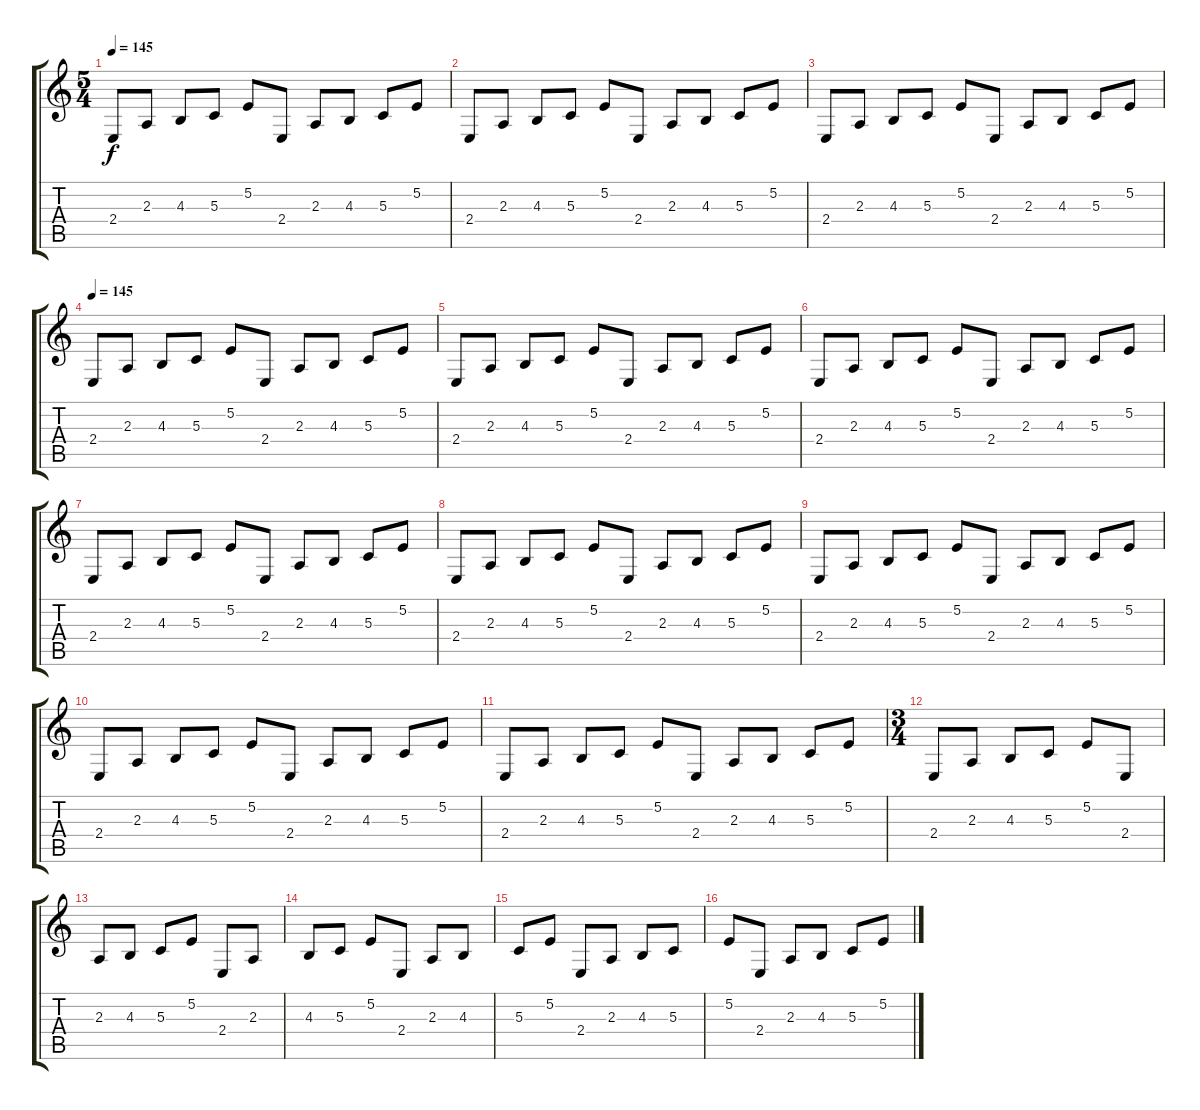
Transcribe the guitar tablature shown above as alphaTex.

\track "" {instrument brightacousticpiano}
\staff {score tabs}
\tuning (E4 B3 G3 D3 A2 E2) {hide}
\ts (5 4)
\tempo 145
\clef g2
\ks c
2.4.8{dy f} 2.3.8 4.3.8 5.3.8 5.2.8 2.4.8 2.3.8 4.3.8 5.3.8 5.2.8 |
2.4.8 2.3.8 4.3.8 5.3.8 5.2.8 2.4.8 2.3.8 4.3.8 5.3.8 5.2.8 |
2.4.8 2.3.8 4.3.8 5.3.8 5.2.8 2.4.8 2.3.8 4.3.8 5.3.8 5.2.8 |
\tempo 145
2.4.8 2.3.8 4.3.8 5.3.8 5.2.8 2.4.8 2.3.8 4.3.8 5.3.8 5.2.8 |
2.4.8 2.3.8 4.3.8 5.3.8 5.2.8 2.4.8 2.3.8 4.3.8 5.3.8 5.2.8 |
2.4.8 2.3.8 4.3.8 5.3.8 5.2.8 2.4.8 2.3.8 4.3.8 5.3.8 5.2.8 |
2.4.8 2.3.8 4.3.8 5.3.8 5.2.8 2.4.8 2.3.8 4.3.8 5.3.8 5.2.8 |
2.4.8 2.3.8 4.3.8 5.3.8 5.2.8 2.4.8 2.3.8 4.3.8 5.3.8 5.2.8 |
2.4.8 2.3.8 4.3.8 5.3.8 5.2.8 2.4.8 2.3.8 4.3.8 5.3.8 5.2.8 |
2.4.8 2.3.8 4.3.8 5.3.8 5.2.8 2.4.8 2.3.8 4.3.8 5.3.8 5.2.8 |
2.4.8 2.3.8 4.3.8 5.3.8 5.2.8 2.4.8 2.3.8 4.3.8 5.3.8 5.2.8 |
\ts (3 4)
2.4.8 2.3.8 4.3.8 5.3.8 5.2.8 2.4.8 |
2.3.8 4.3.8 5.3.8 5.2.8 2.4.8 2.3.8 |
4.3.8 5.3.8 5.2.8 2.4.8 2.3.8 4.3.8 |
5.3.8 5.2.8 2.4.8 2.3.8 4.3.8 5.3.8 |
5.2.8 2.4.8 2.3.8 4.3.8 5.3.8 5.2.8
